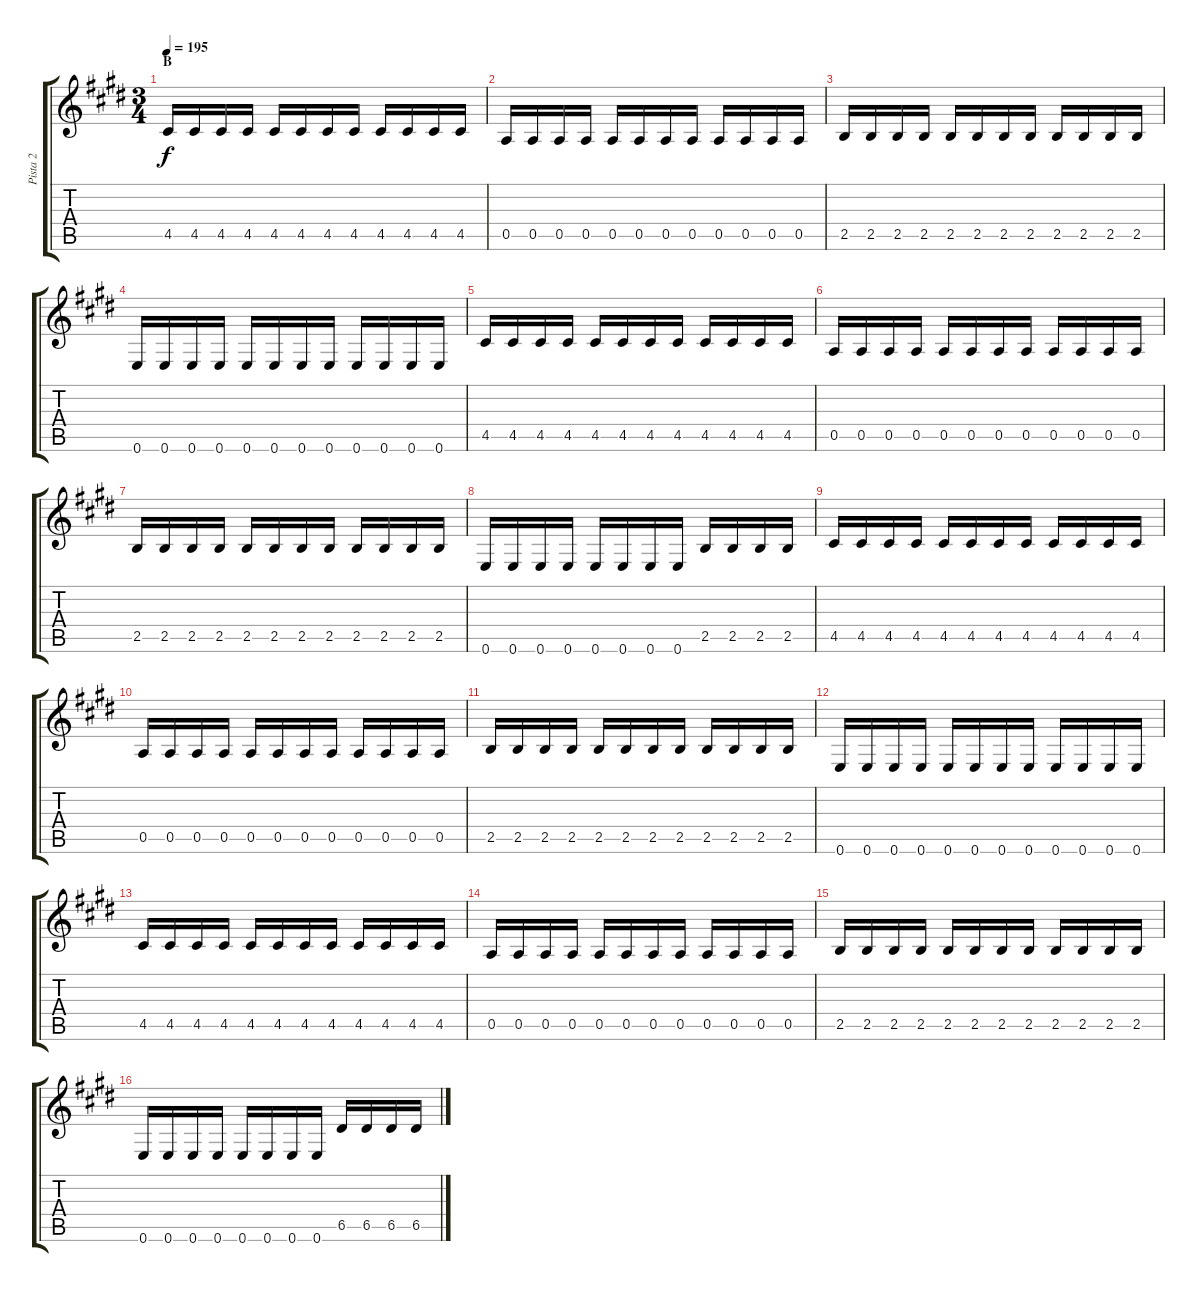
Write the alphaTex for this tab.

\track ("Pista 2" "Pista 2") {instrument distortionguitar}
\staff {score tabs}
\tuning (E4 B3 G3 D3 A2 E2) {hide}
\ts (3 4)
\section ("" "B")
\tempo 195
\clef g2
\ks e
4.5.16{dy f} 4.5.16 4.5.16 4.5.16 4.5.16 4.5.16 4.5.16 4.5.16 4.5.16 4.5.16 4.5.16 4.5.16 |
0.5.16 0.5.16 0.5.16 0.5.16 0.5.16 0.5.16 0.5.16 0.5.16 0.5.16 0.5.16 0.5.16 0.5.16 |
2.5.16 2.5.16 2.5.16 2.5.16 2.5.16 2.5.16 2.5.16 2.5.16 2.5.16 2.5.16 2.5.16 2.5.16 |
0.6.16 0.6.16 0.6.16 0.6.16 0.6.16 0.6.16 0.6.16 0.6.16 0.6.16 0.6.16 0.6.16 0.6.16 |
4.5.16 4.5.16 4.5.16 4.5.16 4.5.16 4.5.16 4.5.16 4.5.16 4.5.16 4.5.16 4.5.16 4.5.16 |
0.5.16 0.5.16 0.5.16 0.5.16 0.5.16 0.5.16 0.5.16 0.5.16 0.5.16 0.5.16 0.5.16 0.5.16 |
2.5.16 2.5.16 2.5.16 2.5.16 2.5.16 2.5.16 2.5.16 2.5.16 2.5.16 2.5.16 2.5.16 2.5.16 |
0.6.16 0.6.16 0.6.16 0.6.16 0.6.16 0.6.16 0.6.16 0.6.16 2.5.16 2.5.16 2.5.16 2.5.16 |
4.5.16 4.5.16 4.5.16 4.5.16 4.5.16 4.5.16 4.5.16 4.5.16 4.5.16 4.5.16 4.5.16 4.5.16 |
0.5.16 0.5.16 0.5.16 0.5.16 0.5.16 0.5.16 0.5.16 0.5.16 0.5.16 0.5.16 0.5.16 0.5.16 |
2.5.16 2.5.16 2.5.16 2.5.16 2.5.16 2.5.16 2.5.16 2.5.16 2.5.16 2.5.16 2.5.16 2.5.16 |
0.6.16 0.6.16 0.6.16 0.6.16 0.6.16 0.6.16 0.6.16 0.6.16 0.6.16 0.6.16 0.6.16 0.6.16 |
4.5.16 4.5.16 4.5.16 4.5.16 4.5.16 4.5.16 4.5.16 4.5.16 4.5.16 4.5.16 4.5.16 4.5.16 |
0.5.16 0.5.16 0.5.16 0.5.16 0.5.16 0.5.16 0.5.16 0.5.16 0.5.16 0.5.16 0.5.16 0.5.16 |
2.5.16 2.5.16 2.5.16 2.5.16 2.5.16 2.5.16 2.5.16 2.5.16 2.5.16 2.5.16 2.5.16 2.5.16 |
0.6.16 0.6.16 0.6.16 0.6.16 0.6.16 0.6.16 0.6.16 0.6.16 6.5.16 6.5.16 6.5.16 6.5.16
